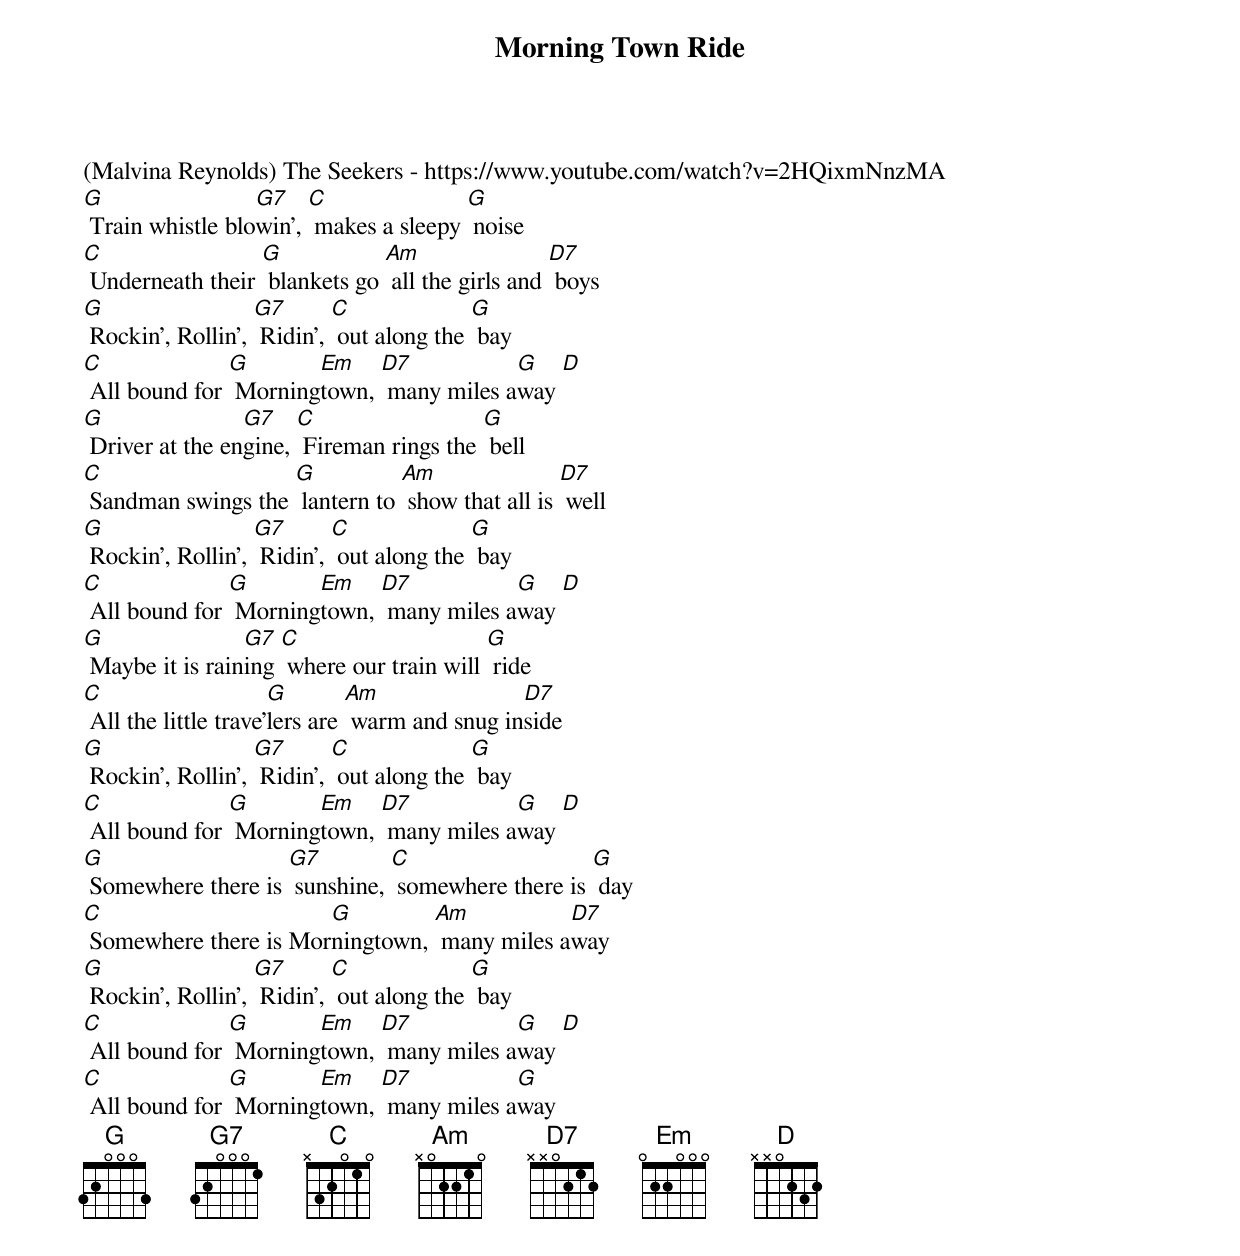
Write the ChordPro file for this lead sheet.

{t: Morning Town Ride }
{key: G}
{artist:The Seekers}
(Malvina Reynolds) The Seekers - https://www.youtube.com/watch?v=2HQixmNnzMA
{c: }
[G] Train whistle blo[G7]win', [C] makes a sleepy [G] noise
[C] Underneath their [G] blankets go [Am] all the girls and [D7] boys
[G] Rockin', Rollin', [G7] Ridin', [C] out along the [G] bay
[C] All bound for [G] Morning[Em]town, [D7] many miles a[G]way [D]
{c: }
[G] Driver at the en[G7]gine, [C] Fireman rings the [G] bell
[C] Sandman swings the [G] lantern to [Am] show that all is [D7] well
[G] Rockin', Rollin', [G7] Ridin', [C] out along the [G] bay
[C] All bound for [G] Morning[Em]town, [D7] many miles a[G]way [D]
{c: }
[G] Maybe it is rain[G7]ing [C] where our train will [G] ride
[C] All the little trave'[G]lers are [Am] warm and snug in[D7]side
[G] Rockin', Rollin', [G7] Ridin', [C] out along the [G] bay
[C] All bound for [G] Morning[Em]town, [D7] many miles a[G]way [D]
{c: }
[G] Somewhere there is [G7] sunshine, [C] somewhere there is [G] day
[C] Somewhere there is Mor[G]ningtown, [Am] many miles a[D7]way
[G] Rockin', Rollin', [G7] Ridin', [C] out along the [G] bay
[C] All bound for [G] Morning[Em]town, [D7] many miles a[G]way [D]
{c: }
[C] All bound for [G] Morning[Em]town, [D7] many miles a[G]way
